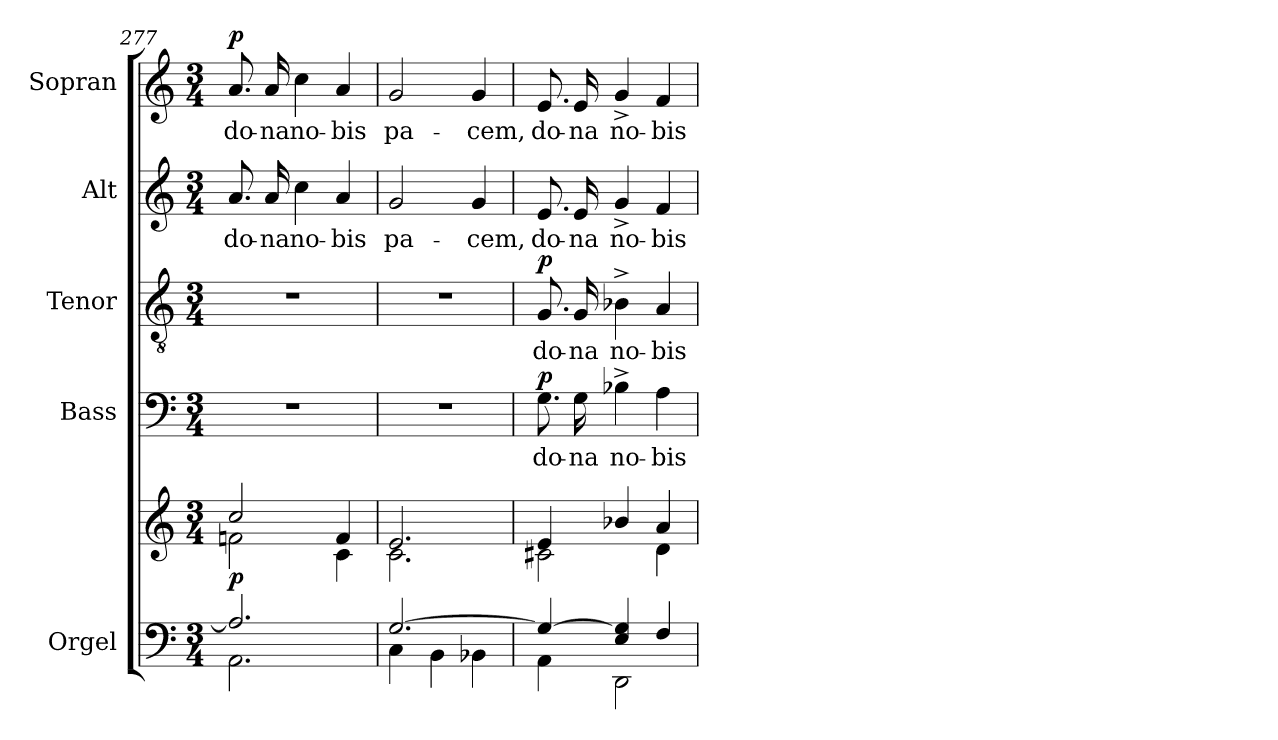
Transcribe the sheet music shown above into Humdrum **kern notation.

**kern	**kern	**dynam	**kern	**text	**dynam	**kern	**text	**dynam	**kern	**text	**kern	**text	**dynam
*part5	*part5	*part5	*part4	*part4	*part4	*part3	*part3	*part3	*part2	*part2	*part1	*part1	*part1
*staff6	*staff5	*staff5/6	*staff4	*staff4	*staff4	*staff3	*staff3	*staff3	*staff2	*staff2	*staff1	*staff1	*staff1
*I"Orgel	*	*	*I"Bass	*	*	*I"Tenor	*	*	*I"Alt	*	*I"Sopran	*	*
*I'Org.	*	*	*I'B.	*	*	*I'T.	*	*	*I'A.	*	*I'S.	*	*
!!LO:LB:g=z
*clefF4	*clefG2	*	*clefF4	*	*	*clefGv2	*	*	*clefG2	*	*clefG2	*	*
*k[]	*k[]	*	*k[]	*	*	*k[]	*	*	*k[]	*	*k[]	*	*
*C:	*C:	*	*C:	*	*	*C:	*	*	*C:	*	*C:	*	*
*M3/4	*M3/4	*	*M3/4	*	*	*M3/4	*	*	*M3/4	*	*M3/4	*	*
=277	=277	=277	=277	=277	=277	=277	=277	=277	=277	=277	=277	=277	=277
*^	*^	*	*	*	*	*	*	*	*	*	*	*	*
!	!	!	!	!LO:DY:b	!	!	!	!	!	!	!	!LO:LY:b	!	!LO:LY:b	!LO:DY:a
2.A/]	2.AA\	2cc/	2fn\	p	2.r	.	.	2.r	.	.	8.a/	do-	8.a/	do-	p
!	!	!	!	!	!	!	!	!	!	!	!	!LO:LY:b	!	!LO:LY:b	!
.	.	.	.	.	.	.	.	.	.	.	16a/	-na	16a/	-na	.
!	!	!	!	!	!	!	!	!	!	!	!	!LO:LY:b	!	!LO:LY:b	!
.	.	.	.	.	.	.	.	.	.	.	4cc\	no-	4cc\	no-	.
!	!	!	!	!	!	!	!	!	!	!	!	!LO:LY:b	!	!LO:LY:b	!
.	.	4f/	4c\	.	.	.	.	.	.	.	4a/	-bis	4a/	-bis	.
=278	=278	=278	=278	=278	=278	=278	=278	=278	=278	=278	=278	=278	=278	=278	=278
!	!	!	!	!	!	!	!	!	!	!	!	!LO:LY:b	!	!LO:LY:b	!
[>2.G/	4C\	2.e/	2.c\	.	2.r	.	.	2.r	.	.	2g/	pa-	2g/	pa-	.
.	4BB\	.	.	.	.	.	.	.	.	.	.	.	.	.	.
!	!	!	!	!	!	!	!	!	!	!	!	!LO:LY:b	!	!LO:LY:b	!
.	4BB-X\	.	.	.	.	.	.	.	.	.	4g/	-cem,	4g/	-cem,	.
=279	=279	=279	=279	=279	=279	=279	=279	=279	=279	=279	=279	=279	=279	=279	=279
!	!	!	!	!	!	!LO:LY:b	!LO:DY:a	!	!LO:LY:b	!LO:DY:a	!	!LO:LY:b	!	!LO:LY:b	!
4G/_	4AA\	4e/	2c#X\	.	8.G\	do-	p	8.G/	do-	p	8.e/	do-	8.e/	do-	.
!	!	!	!	!	!	!LO:LY:b	!	!	!LO:LY:b	!	!	!LO:LY:b	!	!LO:LY:b	!
.	.	.	.	.	16G\	-na	.	16G/	-na	.	16e/	-na	16e/	-na	.
!	!	!	!	!	!	!LO:LY:b	!	!	!LO:LY:b	!	!	!LO:LY:b	!	!LO:LY:b	!
4E/ 4G/]	2DD\	4b-X/	.	.	4B-X^>\	no-	.	4B-X^>\	no-	.	4g^</	no-	4g^</	no-	.
!	!	!	!	!	!	!LO:LY:b	!	!	!LO:LY:b	!	!	!LO:LY:b	!	!LO:LY:b	!
4F/	.	4a/	4d\	.	4A\	-bis	.	4A/	-bis	.	4f/	-bis	4f/	-bis	.
*v	*v	*	*	*	*	*	*	*	*	*	*	*	*	*	*
*	*v	*v	*	*	*	*	*	*	*	*	*	*	*	*
=	=	=	=	=	=	=	=	=	=	=	=	=	=
*-	*-	*-	*-	*-	*-	*-	*-	*-	*-	*-	*-	*-	*-
